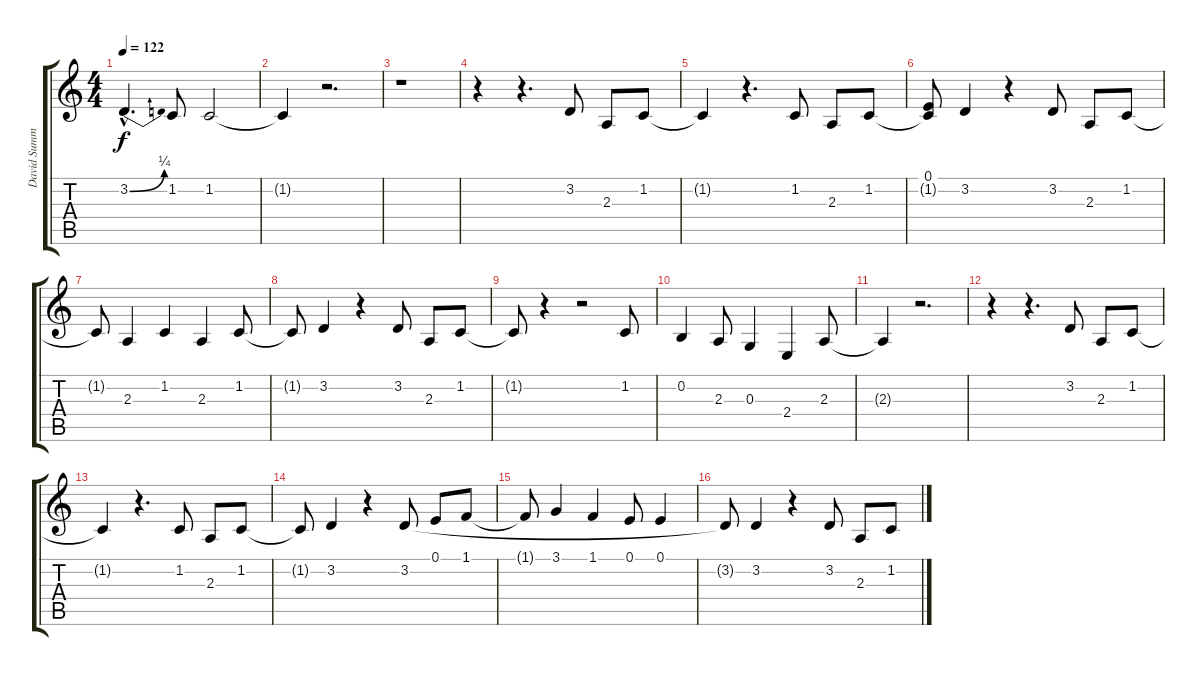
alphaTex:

\track ("David Summers (Voz)" "David Summ") {instrument acousticgrandpiano}
\staff {score tabs}
\tuning (E4 B3 G3 D3 A2 E2) {hide}
\ts (4 4)
\tempo 122
\clef g2
\ks c
3.2{be (bend 0 0 60 1) hac}.4{d dy f} 1.2.8 1.2.2 |
1.2{t}.4 r.2{d} |
r.1 |
r.4 r.4{d} 3.2.8 2.3.8 1.2.8 |
1.2{t}.4 r.4{d} 1.2.8 2.3.8 1.2.8 |
(0.1 1.2{t}).8 3.2.4 r.4 3.2.8 2.3.8 1.2.8 |
1.2{t}.8 2.3.4 1.2.4 2.3.4 1.2.8 |
1.2{t}.8 3.2.4 r.4 3.2.8 2.3.8 1.2.8 |
1.2{t}.8 r.4 r.2 1.2.8 |
0.2.4 2.3.8 0.3.4 2.4.4 2.3.8 |
2.3{t}.4 r.2{d} |
r.4 r.4{d} 3.2.8 2.3.8 1.2.8 |
1.2{t}.4 r.4{d} 1.2.8 2.3.8 1.2.8 |
1.2{t}.8 3.2.4 r.4 3.2.8 0.1.8 1.1.8 |
1.1{t}.8 3.1.4 1.1.4 0.1.8 0.1.4 |
3.2{t}.8 3.2.4 r.4 3.2.8 2.3.8 1.2.8
